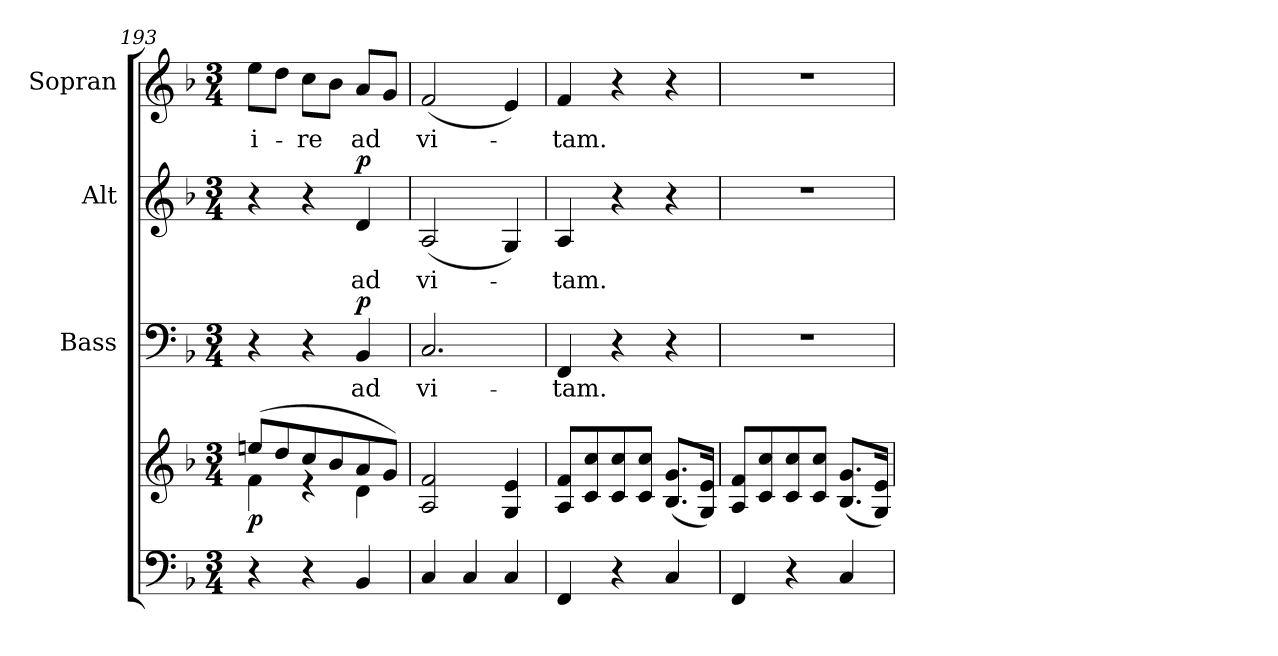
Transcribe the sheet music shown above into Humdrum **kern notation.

**kern	**kern	**dynam	**kern	**text	**dynam	**kern	**text	**dynam	**kern	**text
*part4	*part4	*part4	*part3	*part3	*part3	*part2	*part2	*part2	*part1	*part1
*staff5	*staff4	*staff4/5	*staff3	*staff3	*staff3	*staff2	*staff2	*staff2	*staff1	*staff1
*	*	*	*I"Bass	*	*	*I"Alt	*	*	*I"Sopran	*
*	*	*	*I'B.	*	*	*I'A.	*	*	*I'S.	*
*clefF4	*clefG2	*	*clefF4	*	*	*clefG2	*	*	*clefG2	*
*k[b-]	*k[b-]	*	*k[b-]	*	*	*k[b-]	*	*	*k[b-]	*
*F:	*F:	*	*F:	*	*	*F:	*	*	*F:	*
*M3/4	*M3/4	*	*M3/4	*	*	*M3/4	*	*	*M3/4	*
=193	=193	=193	=193	=193	=193	=193	=193	=193	=193	=193
*	*^	*	*	*	*	*	*	*	*	*
!	!	!	!LO:DY:b	!	!	!	!	!	!	!	!LO:LY:b
4r	(>8een/L	4f\	p	4r	.	.	4r	.	.	8ee\L	-i-
.	8dd/	.	.	.	.	.	.	.	.	8dd\J	.
!	!	!	!	!	!	!	!	!	!	!	!LO:LY:b
4r	8cc/	4rd	.	4r	.	.	4r	.	.	8cc\L	-re
.	8b-/	.	.	.	.	.	.	.	.	8b-\J	.
!	!	!	!	!	!LO:LY:b	!LO:DY:a	!	!LO:LY:b	!LO:DY:a	!	!LO:LY:b
4BB-/	8a/	4d\	.	4BB-/	ad	p	4d/	ad	p	8a/L	ad
.	8g/J)	.	.	.	.	.	.	.	.	8g/J	.
*	*v	*v	*	*	*	*	*	*	*	*	*
=194	=194	=194	=194	=194	=194	=194	=194	=194	=194	=194
!	!	!	!	!LO:LY:b	!	!	!LO:LY:b	!	!	!LO:LY:b
4C/	2A/ 2f/	.	2.C/	vi-	.	(2A/	vi-	.	(<2f/	vi-
4C/	.	.	.	.	.	.	.	.	.	.
4C/	4G/ 4e/	.	.	.	.	4G/)	.	.	4e/)	.
=195	=195	=195	=195	=195	=195	=195	=195	=195	=195	=195
!	!	!	!	!LO:LY:b	!	!	!LO:LY:b	!	!	!LO:LY:b
4FF/	8A/ 8f/L	.	4FF/	-tam.	.	4A/	-tam.	.	4f/	-tam.
.	8c/ 8cc/	.	.	.	.	.	.	.	.	.
4r	8c/ 8cc/	.	4r	.	.	4r	.	.	4r	.
.	8c/ 8cc/J	.	.	.	.	.	.	.	.	.
4C/	(<8.B-/ 8.g/L	.	4r	.	.	4r	.	.	4r	.
.	16G/ 16e/Jk)	.	.	.	.	.	.	.	.	.
=196	=196	=196	=196	=196	=196	=196	=196	=196	=196	=196
4FF/	8A/ 8f/L	.	2.r	.	.	2.r	.	.	2.r	.
.	8c/ 8cc/	.	.	.	.	.	.	.	.	.
4r	8c/ 8cc/	.	.	.	.	.	.	.	.	.
.	8c/ 8cc/J	.	.	.	.	.	.	.	.	.
4C/	(<8.B-/ 8.g/L	.	.	.	.	.	.	.	.	.
.	16G/ 16e/Jk)	.	.	.	.	.	.	.	.	.
=	=	=	=	=	=	=	=	=	=	=
*-	*-	*-	*-	*-	*-	*-	*-	*-	*-	*-
